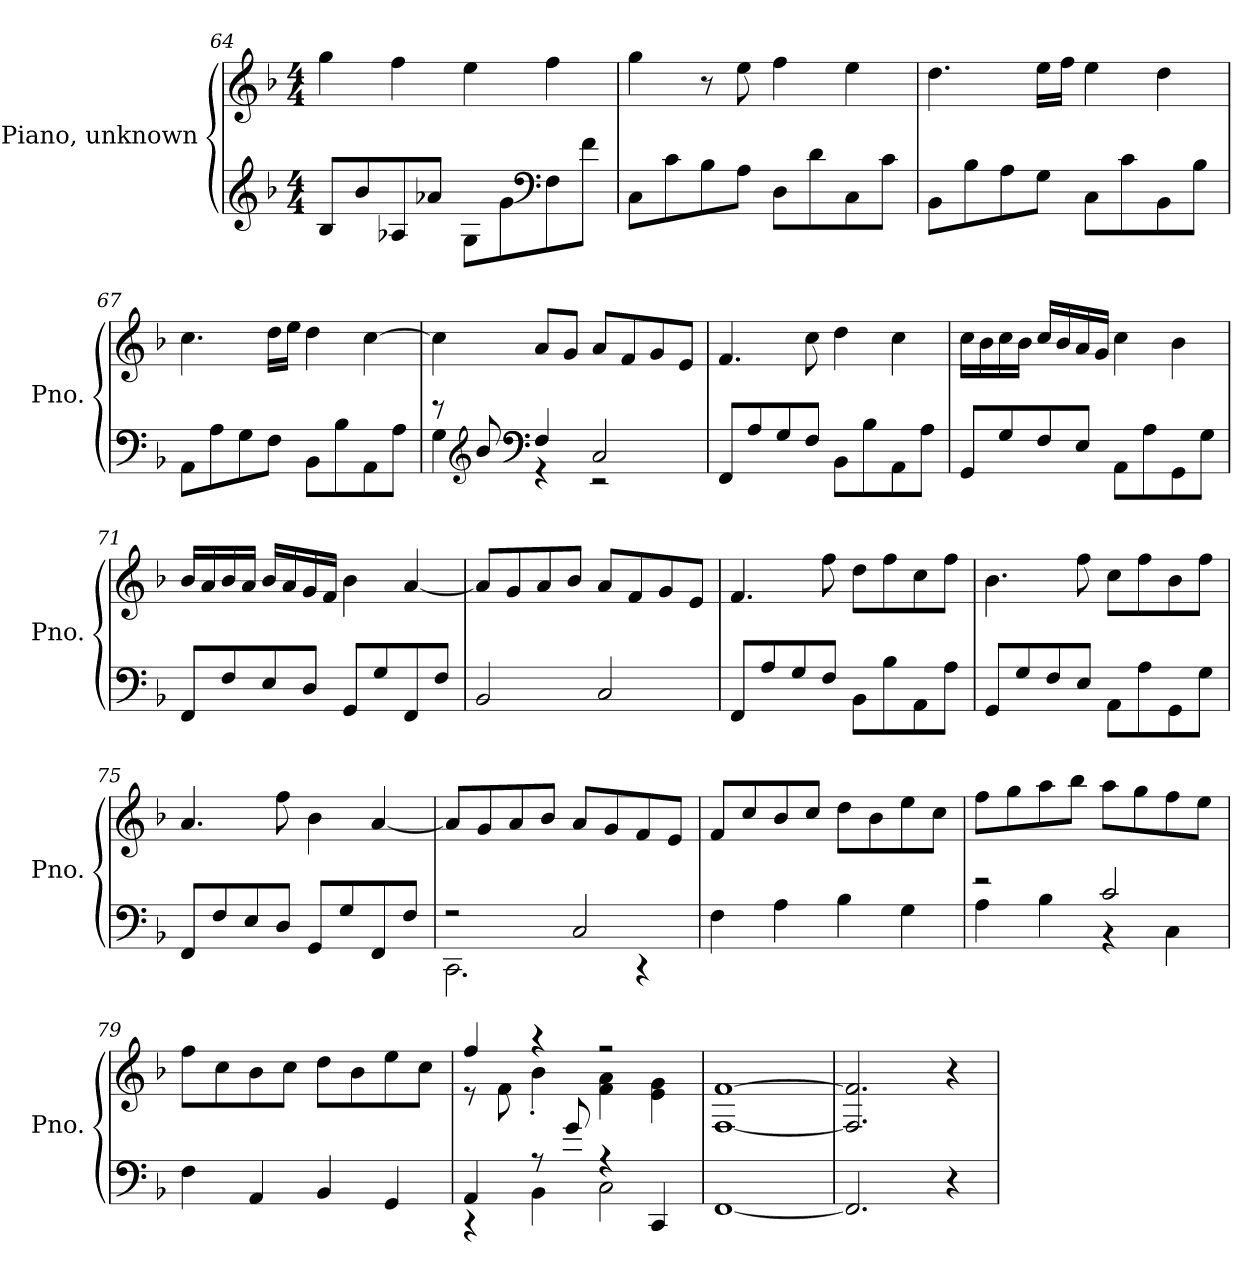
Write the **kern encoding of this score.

**kern	**kern
*part1	*part1
*staff2	*staff1
*I"Piano, unknown	*
*I'Pno.	*
*clefG2	*clefG2
*k[b-]	*k[b-]
*M4/4	*M4/4
=64	=64
8B-/L	4gg\
8b-/	.
8A-X/	4ff\
8a-X/J	.
8G\L	4ee\
8g\	.
*clefF4	*
8F\	4ff\
8f\J	.
=65	=65
8C\L	4gg\
8c\	.
8B-\	8r
8A\J	8ee\
8D\L	4ff\
8d\	.
8C\	4ee\
8c\J	.
!!LO:LB:g=z
=66	=66
8BB-\L	4.dd\
8B-\	.
8A\	.
8G\J	16ee\LL
.	16ff\JJ
8C\L	4ee\
8c\	.
8BB-\	4dd\
8B-\J	.
=67	=67
8AA\L	4.cc\
8A\	.
8G\	.
8F\J	16dd\LL
.	16ee\JJ
8BB-\L	4dd\
8B-\	.
8AA\	[4cc\
8A\J	.
=68	=68
*^	*
8r	4G\	4cc\]
*clefG2	*	*
8b-/	.	.
*clefF4	*	*
4F/	4r	8a/L
.	.	8g/J
2C/	2r	8a/L
.	.	8f/
.	.	8g/
.	.	8e/J
*v	*v	*
=69	=69
8FF/L	4.f/
8A/	.
8G/	.
8F/J	8cc\
8BB-\L	4dd\
8B-\	.
8AA\	4cc\
8A\J	.
!!LO:PB:g=z
=70	=70
8GG/L	16cc\LL
.	16b-\
8G/	16cc\
.	16b-\JJ
8F/	16cc/LL
.	16b-/
8E/J	16a/
.	16g/JJ
8AA\L	4cc\
8A\	.
8GG\	4b-\
8G\J	.
=71	=71
8FF/L	16b-/LL
.	16a/
8F/	16b-/
.	16a/JJ
8E/	16b-/LL
.	16a/
8D/J	16g/
.	16f/JJ
8GG/L	4b-\
8G/	.
8FF/	[4a/
8F/J	.
=72	=72
2BB-/	8a/L]
.	8g/
.	8a/
.	8b-/J
2C/	8a/L
.	8f/
.	8g/
.	8e/J
=73	=73
8FF/L	4.f/
8A/	.
8G/	.
8F/J	8ff\
8BB-\L	8dd\L
8B-\	8ff\
8AA\	8cc\
8A\J	8ff\J
!!LO:LB:g=z
=74	=74
8GG/L	4.b-\
8G/	.
8F/	.
8E/J	8ff\
8AA\L	8cc\L
8A\	8ff\
8GG\	8b-\
8G\J	8ff\J
=75	=75
8FF/L	4.a/
8F/	.
8E/	.
8D/J	8ff\
8GG/L	4b-\
8G/	.
8FF/	[4a/
8F/J	.
=76	=76
*^	*
2r	2.CC\	8a/L]
.	.	8g/
.	.	8a/
.	.	8b-/J
2C/	.	8a/L
.	.	8g/
.	4r	8f/
.	.	8e/J
*v	*v	*
=77	=77
4F\	8f/L
.	8cc/
4A\	8b-/
.	8cc/J
4B-\	8dd\L
.	8b-\
4G\	8ee\
.	8cc\J
=78	=78
*^	*
2r	4A\	8ff\L
.	.	8gg\
.	4B-\	8aa\
.	.	8bb-\J
2c/	4r	8aa\L
.	.	8gg\
.	4C\	8ff\
.	.	8ee\J
*v	*v	*
!!LO:LB:g=z
=79	=79
4F\	8ff\L
.	8cc\
4AA/	8b-\
.	8cc\J
4BB-/	8dd\L
.	8b-\
4GG/	8ee\
.	8cc\J
=80	=80
*^	*^
4AA/	4r	4ff/	8r
.	.	.	8f\
8r	4BB-\	4r	4b-'\
8g/	.	.	.
4r	2C\	2r	4f\ 4a\
4CC/	.	.	4e\ 4g\
*v	*v	*	*
*	*v	*v
=81	=81
[1FF	[1F [1f
=82	=82
2.FF/]	2.F/] 2.f/]
4r	4r
=	=
*-	*-
